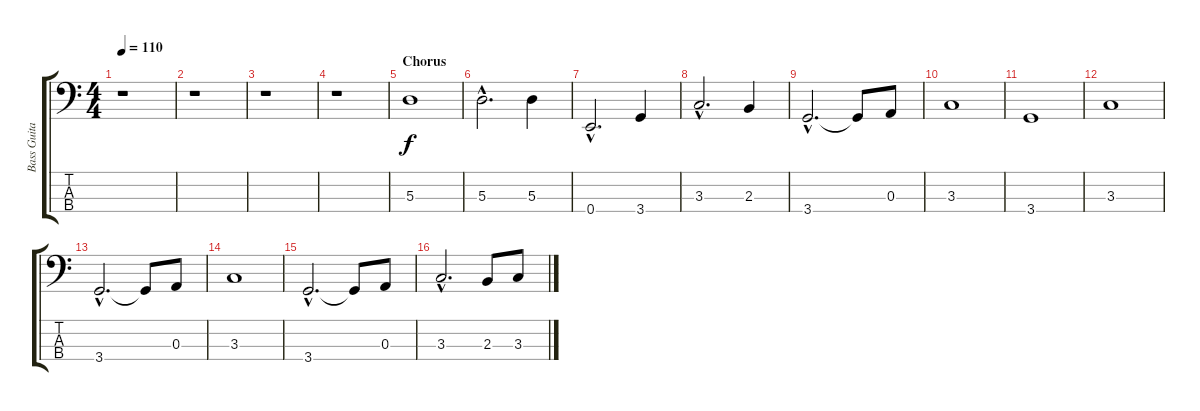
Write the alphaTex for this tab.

\track ("Bass Guitar - Kelly Nickels" "Bass Guita") {instrument electricbassfinger}
\staff {score tabs}
\tuning (G2 D2 A1 E1) {hide}
\ts (4 4)
\tempo 110
\clef f4
\ks c
r.1{dy f} |
r.1 |
r.1 |
r.1 |
\section ("" "Chorus")
5.3.1 |
5.3{hac}.2{d} 5.3.4 |
0.4{hac}.2{d} 3.4.4 |
3.3{hac}.2{d} 2.3.4 |
3.4{hac}.2{d} 3.4{t}.8 0.3.8 |
3.3.1 |
3.4.1 |
3.3.1 |
3.4{hac}.2{d} 3.4{t}.8 0.3.8 |
3.3.1 |
3.4{hac}.2{d} 3.4{t}.8 0.3.8 |
3.3{hac}.2{d} 2.3.8 3.3.8
